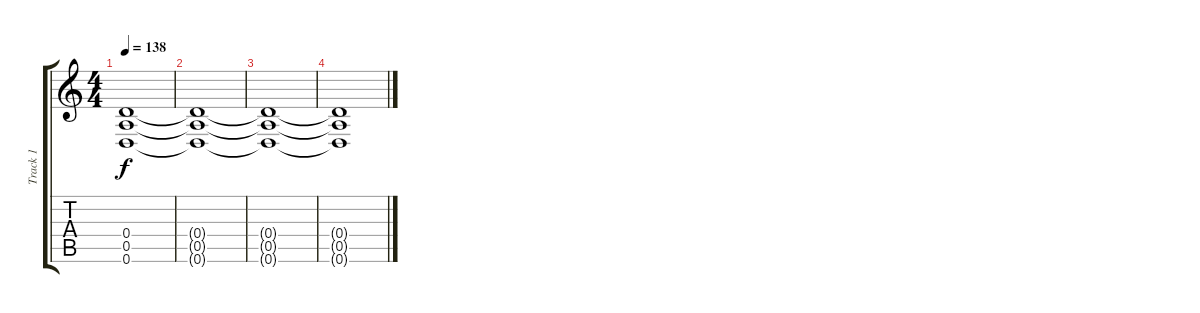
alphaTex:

\track ("Track 1" "Track 1") {instrument distortionguitar}
\staff {score tabs}
\tuning (E4 B3 G3 D3 A2 D2) {hide}
\ts (4 4)
\tempo 138
\clef g2
\ks c
(0.4 0.5 0.6).1{dy f} |
(0.4{t} 0.5{t} 0.6{t}).1 |
(0.4{t} 0.5{t} 0.6{t}).1 |
(0.4{t} 0.5{t} 0.6{t}).1
